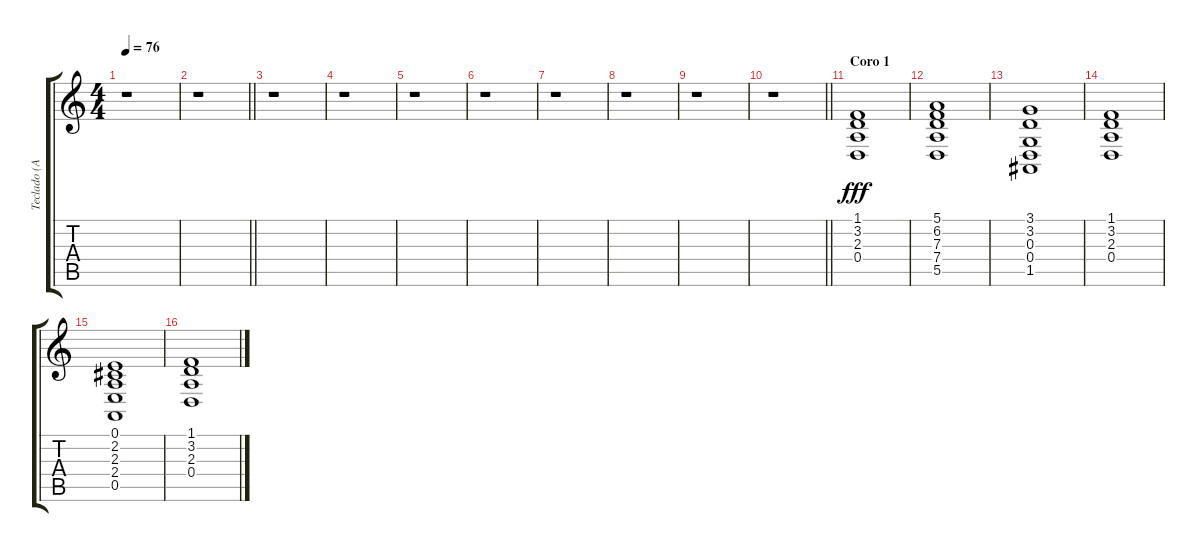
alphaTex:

\track ("Teclado (Acordes)" "Teclado (A") {instrument stringensemble1}
\staff {score tabs}
\tuning (E4 B3 G3 D3 A2 E2) {hide}
\ts (4 4)
\tempo 76
\clef g2
\ks c
r.1{dy fff} |
\barLineRight lightlight
r.1 |
\section ("" "")
r.1 |
r.1 |
r.1 |
r.1 |
r.1 |
r.1 |
r.1 |
\barLineRight lightlight
r.1 |
\section ("" "Coro 1")
(1.1 3.2 2.3 0.4).1 |
(5.1 6.2 7.3 7.4 5.5).1 |
(3.1 3.2 0.3 0.4 1.5).1{balance 8} |
(1.1 3.2 2.3 0.4).1{balance 8} |
(0.1 2.2 2.3 2.4 0.5).1 |
(1.1 3.2 2.3 0.4).1{balance 8}
